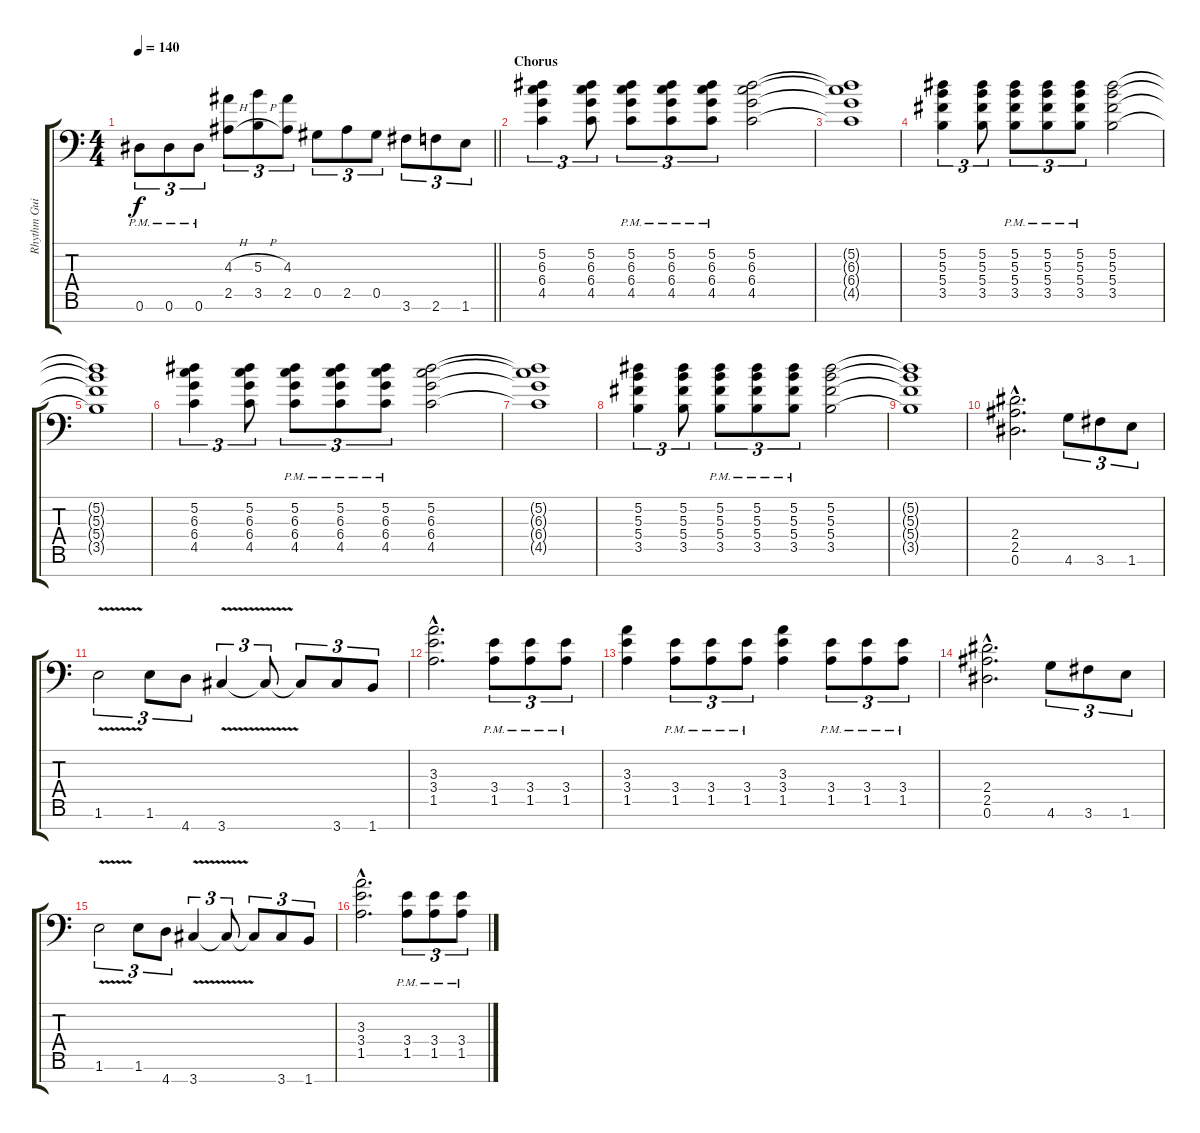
\track ("Rhythm Guitar" "Rhythm Gui") {instrument distortionguitar}
\staff {score tabs}
\tuning (Eb4 Bb3 Gb3 Db3 Ab2 Eb2 Bb1) {hide}
\ts (4 4)
\tempo 140
\clef f4
\barLineRight lightlight
\ks c
0.6{pm}.8{tu (3 2) dy f} 0.6{pm}.8{tu (3 2)} 0.6{pm}.8{tu (3 2)} (4.3{h} 2.5{h}).8{tu (3 2)} (5.3{h} 3.5{h}).8{tu (3 2)} (4.3 2.5).8{tu (3 2)} 0.5.8{tu (3 2)} 2.5.8{tu (3 2)} 0.5.8{tu (3 2)} 3.6.8{tu (3 2)} 2.6.8{tu (3 2)} 1.6.8{tu (3 2)} |
\section ("" "Chorus")
(5.2 6.3 6.4 4.5).4{tu (3 2)} (5.2 6.3 6.4 4.5).8{tu (3 2)} (5.2 6.3 6.4 4.5{pm}).8{tu (3 2)} (5.2 6.3 6.4 4.5{pm}).8{tu (3 2)} (5.2 6.3 6.4 4.5{pm}).8{tu (3 2)} (5.2 6.3 6.4 4.5).2 |
(5.2{t} 6.3{t} 6.4{t} 4.5{t}).1 |
(5.2 5.3 5.4 3.5).4{tu (3 2)} (5.2 5.3 5.4 3.5).8{tu (3 2)} (5.2 5.3 5.4 3.5{pm}).8{tu (3 2)} (5.2 5.3 5.4 3.5{pm}).8{tu (3 2)} (5.2 5.3 5.4 3.5{pm}).8{tu (3 2)} (5.2 5.3 5.4 3.5).2 |
(5.2{t} 5.3{t} 5.4{t} 3.5{t}).1 |
(5.2 6.3 6.4 4.5).4{tu (3 2)} (5.2 6.3 6.4 4.5).8{tu (3 2)} (5.2 6.3 6.4 4.5{pm}).8{tu (3 2)} (5.2 6.3 6.4 4.5{pm}).8{tu (3 2)} (5.2 6.3 6.4 4.5{pm}).8{tu (3 2)} (5.2 6.3 6.4 4.5).2 |
(5.2{t} 6.3{t} 6.4{t} 4.5{t}).1 |
(5.2 5.3 5.4 3.5).4{tu (3 2)} (5.2 5.3 5.4 3.5).8{tu (3 2)} (5.2 5.3 5.4 3.5{pm}).8{tu (3 2)} (5.2 5.3 5.4 3.5{pm}).8{tu (3 2)} (5.2 5.3 5.4 3.5{pm}).8{tu (3 2)} (5.2 5.3 5.4 3.5).2 |
(5.2{t} 5.3{t} 5.4{t} 3.5{t}).1 |
(2.4{hac} 2.5{hac} 0.6{hac}).2{d} 4.6.8{tu (3 2)} 3.6.8{tu (3 2)} 1.6.8{tu (3 2)} |
1.6{v}.2{tu (3 2)} 1.6.8{tu (3 2)} 4.7.8{tu (3 2)} 3.7{v}.4{tu (3 2)} 3.7{t}.8{tu (3 2)} 3.7{t}.8{tu (3 2)} 3.7.8{tu (3 2)} 1.7.8{tu (3 2)} |
(3.3{hac} 3.4{hac} 1.5{hac}).2{d} (3.4{pm} 1.5{pm}).8{tu (3 2)} (3.4{pm} 1.5{pm}).8{tu (3 2)} (3.4{pm} 1.5{pm}).8{tu (3 2)} |
(3.3 3.4 1.5).4 (3.4{pm} 1.5{pm}).8{tu (3 2)} (3.4{pm} 1.5{pm}).8{tu (3 2)} (3.4{pm} 1.5{pm}).8{tu (3 2)} (3.3 3.4 1.5).4 (3.4{pm} 1.5{pm}).8{tu (3 2)} (3.4{pm} 1.5{pm}).8{tu (3 2)} (3.4{pm} 1.5{pm}).8{tu (3 2)} |
(2.4{hac} 2.5{hac} 0.6{hac}).2{d} 4.6.8{tu (3 2)} 3.6.8{tu (3 2)} 1.6.8{tu (3 2)} |
1.6{v}.2{tu (3 2)} 1.6.8{tu (3 2)} 4.7.8{tu (3 2)} 3.7{v}.4{tu (3 2)} 3.7{t}.8{tu (3 2)} 3.7{t}.8{tu (3 2)} 3.7.8{tu (3 2)} 1.7.8{tu (3 2)} |
(3.3{hac} 3.4{hac} 1.5{hac}).2{d} (3.4{pm} 1.5{pm}).8{tu (3 2)} (3.4{pm} 1.5{pm}).8{tu (3 2)} (3.4{pm} 1.5{pm}).8{tu (3 2)}
